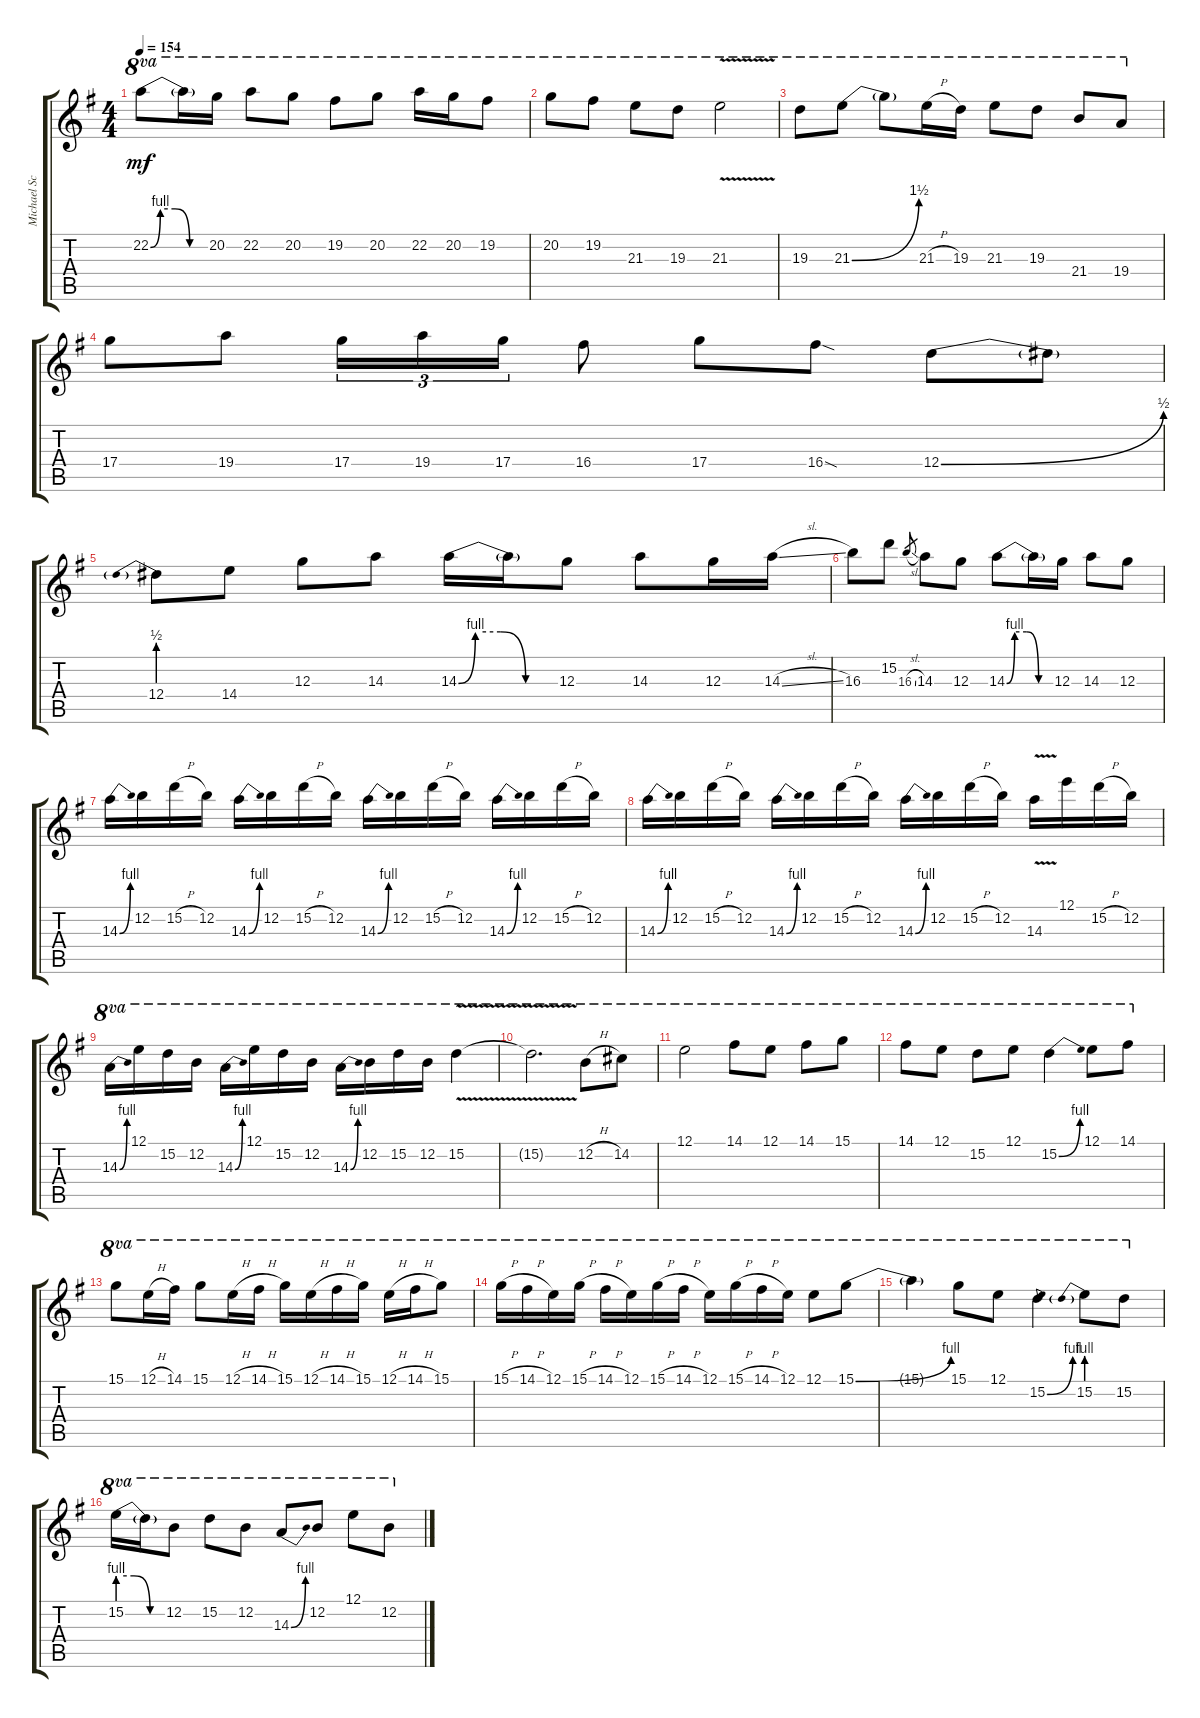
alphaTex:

\track ("Michael Schenker - Guitar 1" "Michael Sc") {instrument distortionguitar}
\staff {score tabs}
\tuning (E4 B3 G3 D3 A2 E2) {hide}
\ts (4 4)
\tempo 154
\clef g2
\ks g
22.2{be (custom 0 0 10 4 25 4 40 0 60 0)}.8{ot 8va dy mf} 22.2{t}.16{ot 8va} 20.2.16{ot 8va} 22.2.8{ot 8va} 20.2.8{ot 8va} 19.2.8{ot 8va} 20.2.8{ot 8va} 22.2.16{ot 8va} 20.2.16{ot 8va} 19.2.8{ot 8va} |
20.2.8{ot 8va} 19.2.8{ot 8va} 21.3.8{ot 8va} 19.3.8{ot 8va} 21.3{v}.2{ot 8va} |
19.3.8{ot 8va} 21.3{be (bend 0 0 60 6)}.8{ot 8va} 21.3{t}.8{ot 8va} 21.3{h}.16{ot 8va} 19.3.16{ot 8va} 21.3.8{ot 8va} 19.3.8{ot 8va} 21.4.8{ot 8va} 19.4.8{ot 8va} |
17.4.8 19.4.8 17.4.16{tu (3 2)} 19.4.16{tu (3 2)} 17.4.16{tu (3 2)} 16.4.8 17.4.8 16.4{sod}.8 12.4{be (bend 0 0 60 2)}.8 12.4{t}.8 |
12.4{be (prebend 0 2 60 2)}.8 14.4.8 12.3.8 14.3.8 14.3{be (custom 0 0 10 4 25 4 40 0 60 0)}.16 14.3{t}.16 12.3.8 14.3.8 12.3.16 14.3{sl}.16 |
16.3.8 15.2.8 16.3{sl}.8{gr} 14.3.8 12.3.8 14.3{be (custom 0 0 10 4 25 4 40 0 60 0)}.8 14.3{t}.16 12.3.16 14.3.8 12.3.8 |
14.3{be (bend 0 0 60 4)}.16 12.2.16 15.2{h}.16 12.2.16 14.3{be (bend 0 0 60 4)}.16 12.2.16 15.2{h}.16 12.2.16 14.3{be (bend 0 0 60 4)}.16 12.2.16 15.2{h}.16 12.2.16 14.3{be (bend 0 0 60 4)}.16 12.2.16 15.2{h}.16 12.2.16 |
14.3{be (bend 0 0 60 4)}.16 12.2.16 15.2{h}.16 12.2.16 14.3{be (bend 0 0 60 4)}.16 12.2.16 15.2{h}.16 12.2.16 14.3{be (bend 0 0 60 4)}.16 12.2.16 15.2{h}.16 12.2.16 14.3{v}.16 12.1.16 15.2{h}.16 12.2.16 |
14.3{be (bend 0 0 60 4)}.16{ot 8va} 12.1.16{ot 8va} 15.2.16{ot 8va} 12.2.16{ot 8va} 14.3{be (bend 0 0 60 4)}.16{ot 8va} 12.1.16{ot 8va} 15.2.16{ot 8va} 12.2.16{ot 8va} 14.3{be (bend 0 0 60 4)}.16{ot 8va} 12.2.16{ot 8va} 15.2.16{ot 8va} 12.2.16{ot 8va} 15.2{v}.4{ot 8va} |
15.2{v t}.2{d ot 8va} 12.2{h}.8{ot 8va} 14.2.8{ot 8va} |
12.1.2{ot 8va} 14.1.8{ot 8va} 12.1.8{ot 8va} 14.1.8{ot 8va} 15.1.8{ot 8va} |
14.1.8{ot 8va} 12.1.8{ot 8va} 15.2.8{ot 8va} 12.1.8{ot 8va} 15.2{be (bend 0 0 60 4)}.4{ot 8va} 12.1.8{ot 8va} 14.1.8{ot 8va} |
15.1.8{ot 8va} 12.1{h}.16{ot 8va} 14.1.16{ot 8va} 15.1.8{ot 8va} 12.1{h}.16{ot 8va} 14.1{h}.16{ot 8va} 15.1.16{ot 8va} 12.1{h}.16{ot 8va} 14.1{h}.16{ot 8va} 15.1.16{ot 8va} 12.1{h}.16{ot 8va} 14.1{h}.16{ot 8va} 15.1.8{ot 8va} |
15.1{h}.16{ot 8va} 14.1{h}.16{ot 8va} 12.1.16{ot 8va} 15.1{h}.16{ot 8va} 14.1{h}.16{ot 8va} 12.1.16{ot 8va} 15.1{h}.16{ot 8va} 14.1{h}.16{ot 8va} 12.1.16{ot 8va} 15.1{h}.16{ot 8va} 14.1{h}.16{ot 8va} 12.1.16{ot 8va} 12.1.8{ot 8va} 15.1{be (bend 0 0 60 4)}.8{ot 8va} |
15.1{t}.4{ot 8va} 15.1.8{ot 8va} 12.1.8{ot 8va} 15.2{be (bend 0 0 60 4)}.4{ot 8va} 15.2{be (prebend 0 4 60 4)}.8{ot 8va} 15.2.8{ot 8va} |
15.2{be (custom 0 4 20 4 40 0 60 0)}.16{ot 8va} 15.2{t}.16{ot 8va} 12.2.8{ot 8va} 15.2.8{ot 8va} 12.2.8{ot 8va} 14.3{be (bend 0 0 60 4)}.8{ot 8va} 12.2.8{ot 8va} 12.1.8{ot 8va} 12.2.8{ot 8va}
